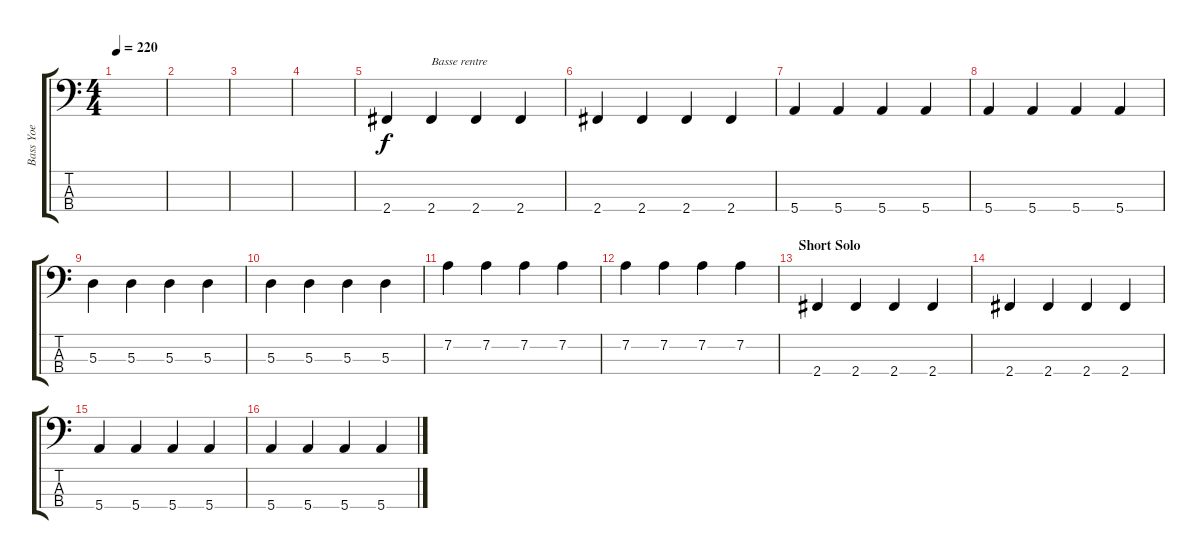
\track ("Bass Yoe" "Bass Yoe") {instrument electricbassfinger}
\staff {score tabs}
\tuning (G2 D2 A1 E1) {hide}
\ts (4 4)
\tempo 220
\clef f4
\ks c
|
|
|
|
2.4.4 2.4.4{txt "Basse rentre"} 2.4.4 2.4.4 |
2.4.4 2.4.4 2.4.4 2.4.4 |
5.4.4 5.4.4 5.4.4 5.4.4 |
5.4.4 5.4.4 5.4.4 5.4.4 |
5.3.4 5.3.4 5.3.4 5.3.4 |
5.3.4 5.3.4 5.3.4 5.3.4 |
7.2.4 7.2.4 7.2.4 7.2.4 |
7.2.4 7.2.4 7.2.4 7.2.4 |
\section ("" "Short Solo")
2.4.4 2.4.4 2.4.4 2.4.4 |
2.4.4 2.4.4 2.4.4 2.4.4 |
5.4.4 5.4.4 5.4.4 5.4.4 |
5.4.4 5.4.4 5.4.4 5.4.4
